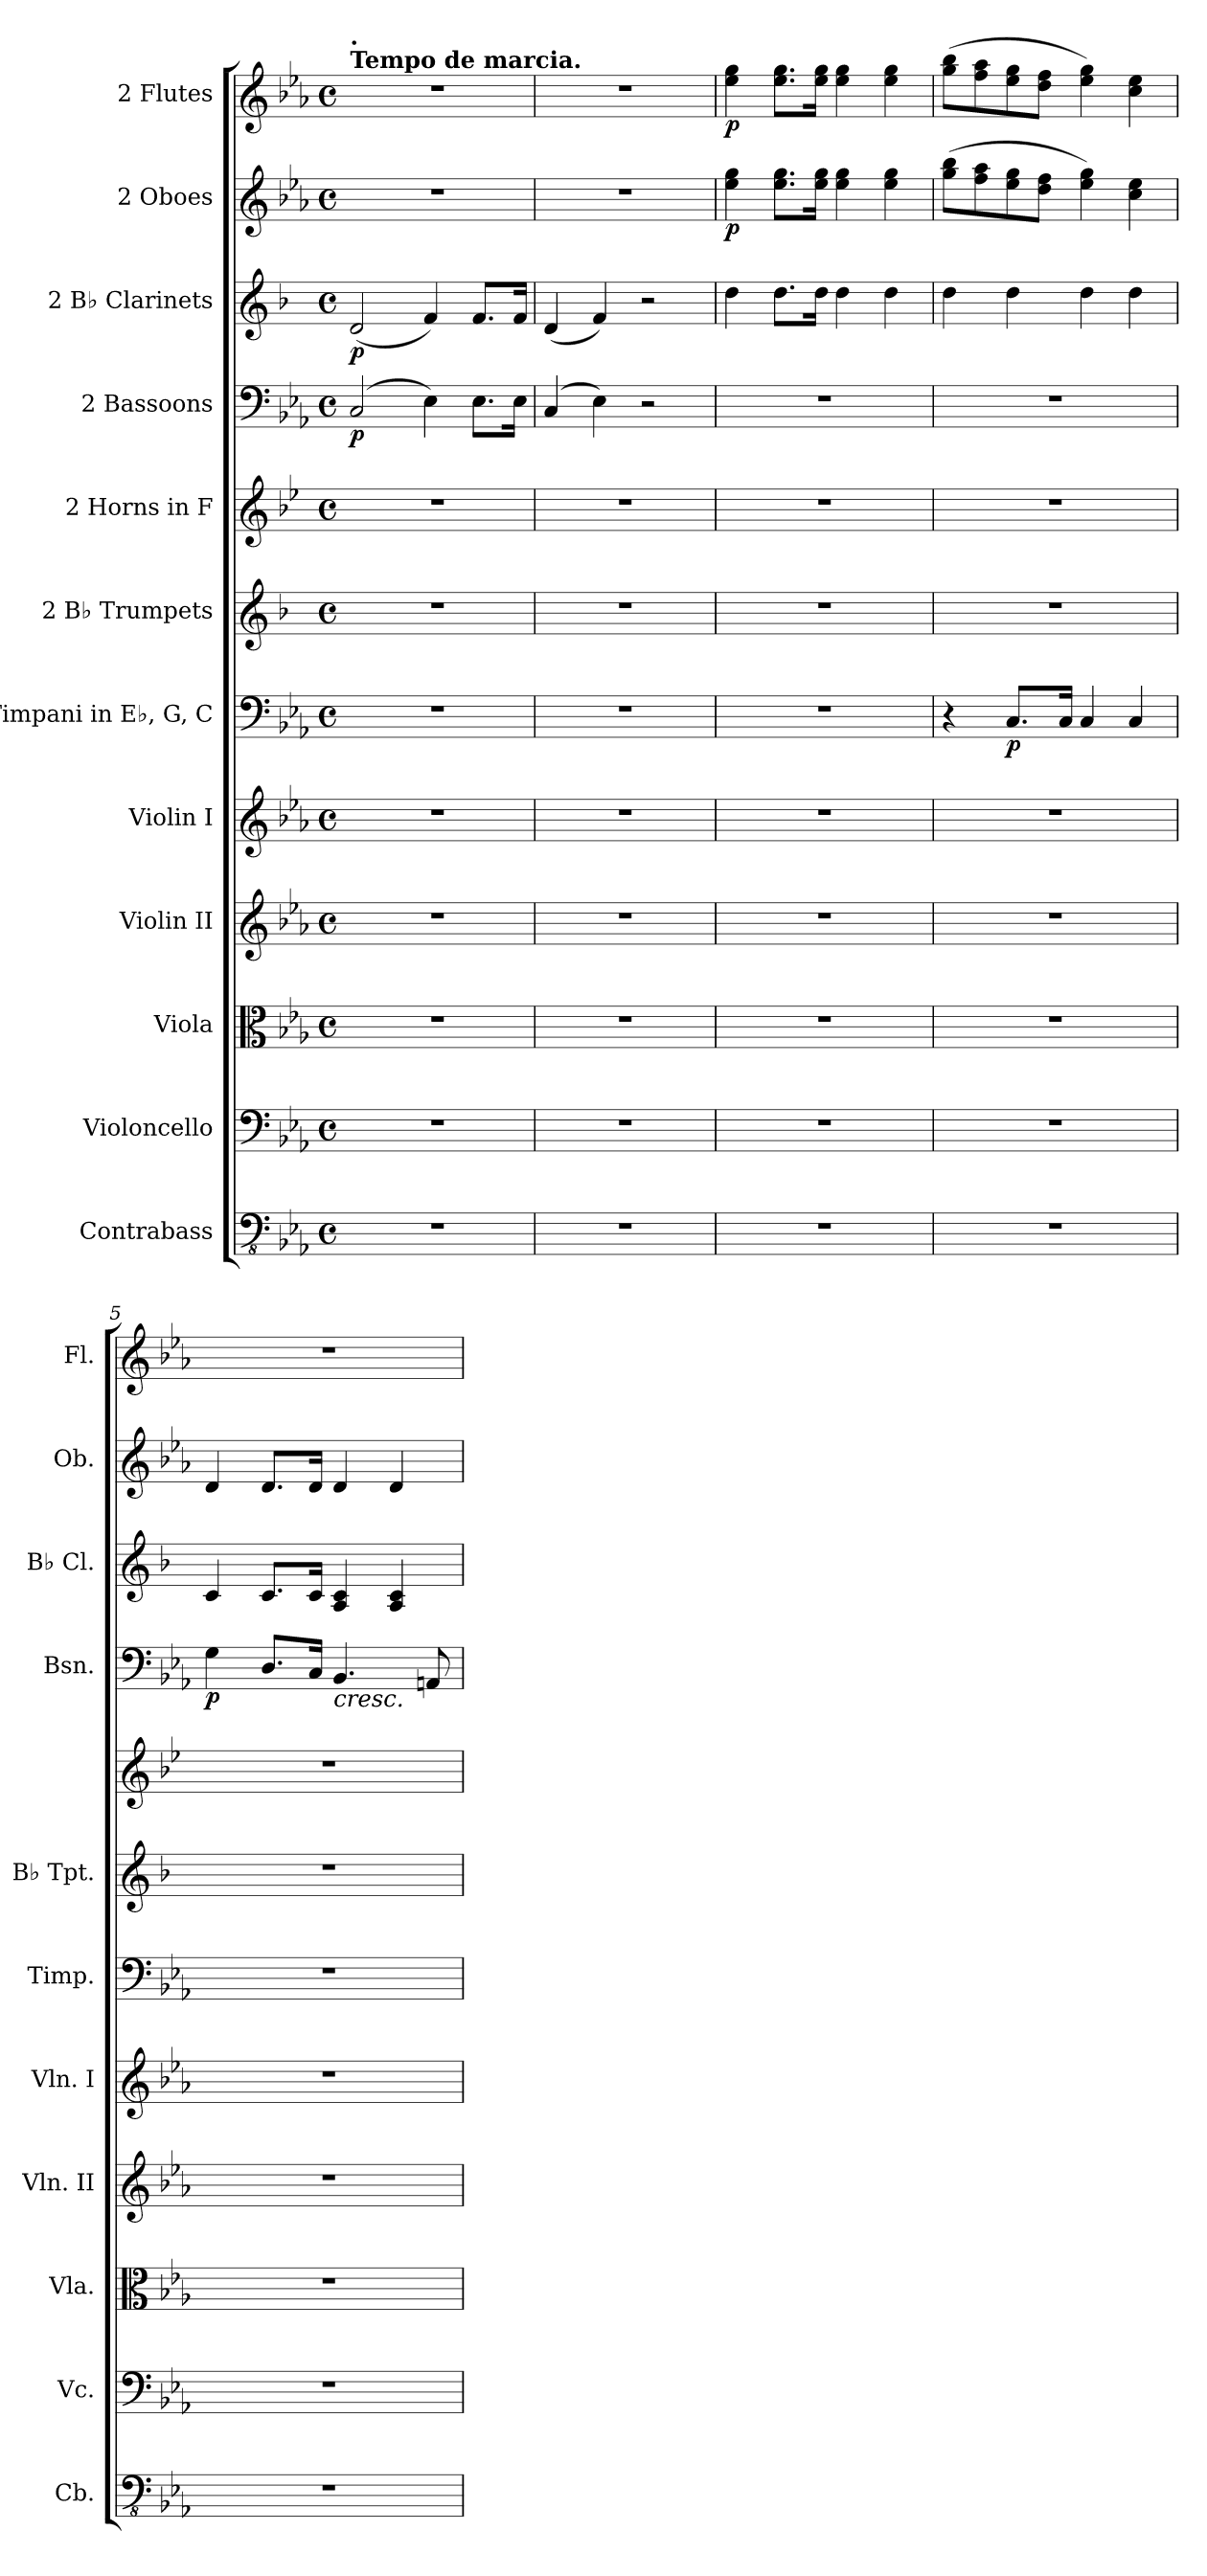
**kern	**kern	**kern	**kern	**kern	**kern	**dynam	**kern	**kern	**kern	**dynam	**kern	**dynam	**kern	**dynam	**kern	**dynam
*part12	*part11	*part10	*part9	*part8	*part7	*part7	*part6	*part5	*part4	*part4	*part3	*part3	*part2	*part2	*part1	*part1
*staff12	*staff11	*staff10	*staff9	*staff8	*staff7	*staff7	*staff6	*staff5	*staff4	*staff4	*staff3	*staff3	*staff2	*staff2	*staff1	*staff1
*I"Contrabass	*I"Violoncello	*I"Viola	*I"Violin II	*I"Violin I	*I"Timpani in E♭, G, C	*	*I"2 B♭ Trumpets	*I"2 Horns in F	*I"2 Bassoons	*	*I"2 B♭ Clarinets	*	*I"2 Oboes	*	*I"2 Flutes	*
*I'Cb.	*I'Vc.	*I'Vla.	*I'Vln. II	*I'Vln. I	*I'Timp.	*	*I'B♭ Tpt.	*	*I'Bsn.	*	*I'B♭ Cl.	*	*I'Ob.	*	*I'Fl.	*
*clefFv4	*clefF4	*clefC3	*clefG2	*clefG2	*clefF4	*	*clefG2	*clefG2	*clefF4	*	*clefG2	*	*clefG2	*	*clefG2	*
*	*	*	*	*	*	*	*ITrd1c2	*ITrd4c7	*	*	*ITrd1c2	*	*	*	*	*
*k[b-e-a-]	*k[b-e-a-]	*k[b-e-a-]	*k[b-e-a-]	*k[b-e-a-]	*k[b-e-a-]	*	*k[b-e-a-]	*k[b-e-a-]	*k[b-e-a-]	*	*k[b-e-a-]	*	*k[b-e-a-]	*	*k[b-e-a-]	*
*M4/4	*M4/4	*M4/4	*M4/4	*M4/4	*M4/4	*	*M4/4	*M4/4	*M4/4	*	*M4/4	*	*M4/4	*	*M4/4	*
*met(c)	*met(c)	*met(c)	*met(c)	*met(c)	*met(c)	*	*met(c)	*met(c)	*met(c)	*	*met(c)	*	*met(c)	*	*met(c)	*
*MM84	*MM84	*MM84	*MM84	*MM84	*MM84	*	*MM84	*MM84	*MM84	*	*MM84	*	*MM84	*	*MM84	*
=1	=1	=1	=1	=1	=1	=1	=1	=1	=1	=1	=1	=1	=1	=1	=1	=1
!	!	!	!	!	!	!	!	!	!	!	!	!	!	!	!LO:TX:a:B:t=Tempo de marcia.	!
!	!	!	!	!	!	!	!	!	!	!	!	!	!	!	!LO:TX:a:B:t=.	!
!	!	!	!	!	!	!	!	!	!	!LO:DY:b	!	!LO:DY:b	!	!	!	!
1r	1r	1r	1r	1r	1r	.	1r	1r	(>2C/	p	(2c/	p	1r	.	1r	.
.	.	.	.	.	.	.	.	.	4E-\)	.	4e-/)	.	.	.	.	.
.	.	.	.	.	.	.	.	.	8.E-\L	.	8.e-/L	.	.	.	.	.
.	.	.	.	.	.	.	.	.	16E-\Jk	.	16e-/Jk	.	.	.	.	.
=2	=2	=2	=2	=2	=2	=2	=2	=2	=2	=2	=2	=2	=2	=2	=2	=2
1r	1r	1r	1r	1r	1r	.	1r	1r	(>4C/	.	(4c/	.	1r	.	1r	.
.	.	.	.	.	.	.	.	.	4E-\)	.	4e-/)	.	.	.	.	.
.	.	.	.	.	.	.	.	.	2r	.	2r	.	.	.	.	.
=3	=3	=3	=3	=3	=3	=3	=3	=3	=3	=3	=3	=3	=3	=3	=3	=3
!	!	!	!	!	!	!	!	!	!	!	!	!	!	!LO:DY:b	!	!LO:DY:b
1r	1r	1r	1r	1r	1r	.	1r	1r	1r	.	4cc\	.	4ee-\ 4gg\	p	4ee-\ 4gg\	p
.	.	.	.	.	.	.	.	.	.	.	8.cc\L	.	8.ee-\ 8.gg\L	.	8.ee-\ 8.gg\L	.
.	.	.	.	.	.	.	.	.	.	.	16cc\Jk	.	16ee-\ 16gg\Jk	.	16ee-\ 16gg\Jk	.
.	.	.	.	.	.	.	.	.	.	.	4cc\	.	4ee-\ 4gg\	.	4ee-\ 4gg\	.
.	.	.	.	.	.	.	.	.	.	.	4cc\	.	4ee-\ 4gg\	.	4ee-\ 4gg\	.
=4	=4	=4	=4	=4	=4	=4	=4	=4	=4	=4	=4	=4	=4	=4	=4	=4
1r	1r	1r	1r	1r	4r	.	1r	1r	1r	.	4cc\	.	(>8gg\ 8bb-\L	.	(>8gg\ 8bb-\L	.
.	.	.	.	.	.	.	.	.	.	.	.	.	8ff\ 8aa-\	.	8ff\ 8aa-\	.
!	!	!	!	!	!	!LO:DY:b	!	!	!	!	!	!	!	!	!	!
.	.	.	.	.	8.C/L	p	.	.	.	.	4cc\	.	8ee-\ 8gg\	.	8ee-\ 8gg\	.
.	.	.	.	.	.	.	.	.	.	.	.	.	8dd\ 8ff\J	.	8dd\ 8ff\J	.
.	.	.	.	.	16C/Jk	.	.	.	.	.	.	.	.	.	.	.
.	.	.	.	.	4C/	.	.	.	.	.	4cc\	.	4ee-\ 4gg\)	.	4ee-\ 4gg\)	.
.	.	.	.	.	4C/	.	.	.	.	.	4cc\	.	4cc\ 4ee-\	.	4cc\ 4ee-\	.
=5	=5	=5	=5	=5	=5	=5	=5	=5	=5	=5	=5	=5	=5	=5	=5	=5
!	!	!	!	!	!	!	!	!	!	!LO:DY:b	!	!	!	!	!	!
1r	1r	1r	1r	1r	1r	.	1r	1r	4G\	p	4B-/	.	4d/	.	1r	.
.	.	.	.	.	.	.	.	.	8.D/L	.	8.B-/L	.	8.d/L	.	.	.
.	.	.	.	.	.	.	.	.	16C/Jk	.	16B-/Jk	.	16d/Jk	.	.	.
!	!	!	!	!	!	!	!	!	!LO:TX:b:i:t=cresc.	!	!	!	!	!	!	!
.	.	.	.	.	.	.	.	.	4.BB-/	.	4G/ 4B-/	.	4d/	.	.	.
.	.	.	.	.	.	.	.	.	.	.	4G/ 4B-/	.	4d/	.	.	.
.	.	.	.	.	.	.	.	.	8AAn/	.	.	.	.	.	.	.
=	=	=	=	=	=	=	=	=	=	=	=	=	=	=	=	=
*-	*-	*-	*-	*-	*-	*-	*-	*-	*-	*-	*-	*-	*-	*-	*-	*-
